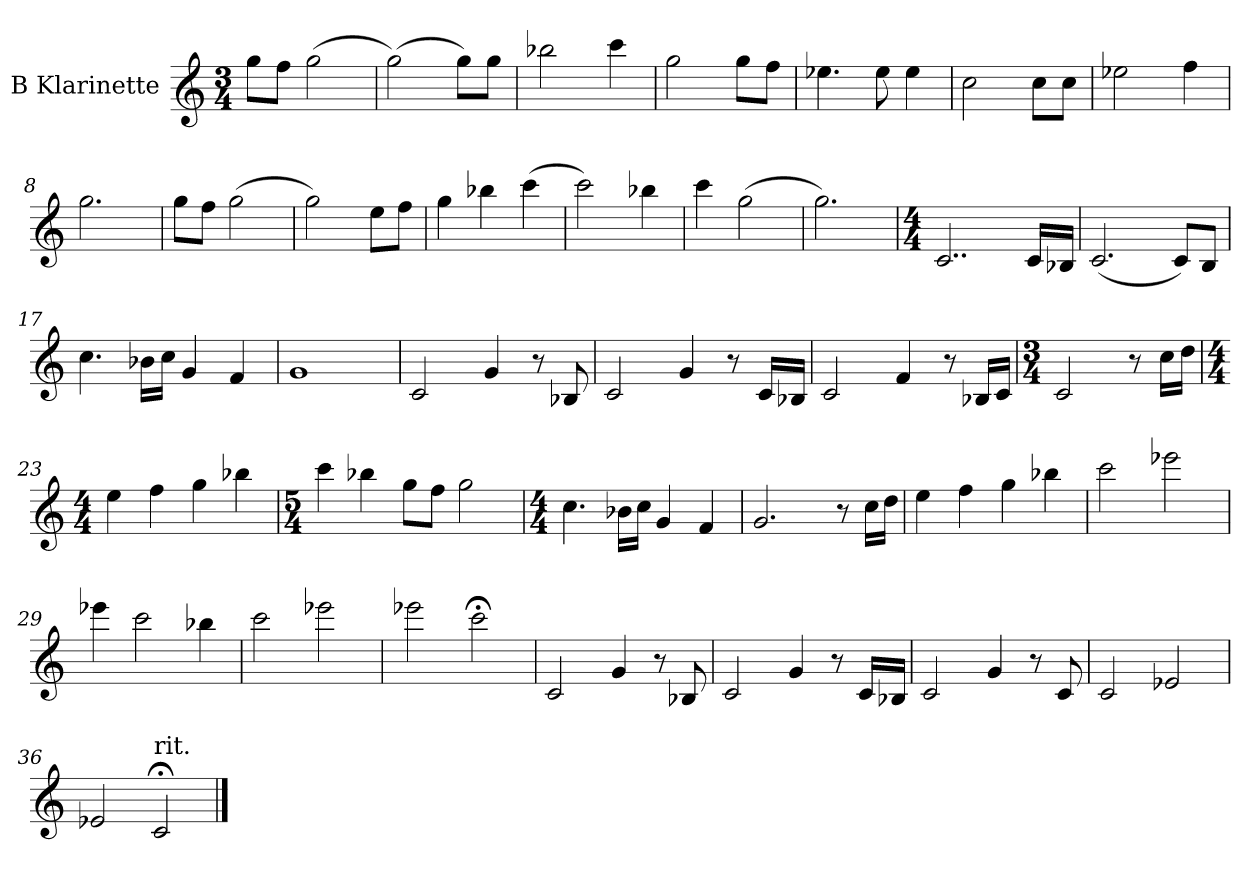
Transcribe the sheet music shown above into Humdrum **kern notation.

**kern
*part1
*staff1
*I"B Klarinette
*I'B Kl.
*clefG2
*ITrd1c2
*k[b-e-]
*M3/4
*MM100
=1
8ff\L
8ee-\J
(2ff\
=2
(2ff\)
8ff\L)
8ff\J
=3
2aa-X\
4bb-\
=4
2ff\
8ff\L
8ee-\J
=5
4.dd-X\
8dd-\
4dd-\
=6
2b-\
8b-\L
8b-\J
=7
2dd-X\
4ee-\
=8
2.ff\
=9
8ff\L
8ee-\J
(2ff\
=10
2ff\)
8dd\L
8ee-\J
=11
4ff\
4aa-X\
(4bb-\
!!LO:LB:g=z
=12
2bb-\)
4aa-X\
=13
4bb-\
(2ff\
=14
2.ff\)
=15
*M4/4
*MM92
2..B-/
16B-/LL
16A-X/JJ
=16
(2.B-/
8B-/L)
8A/J
=17
4.b-\
16a-X\LL
16b-\JJ
4f/
4e-/
=18
1f
=19
2B-/
4f/
8r
8A-X/
=20
2B-/
4f/
8r
16B-/LL
16A-X/JJ
!!LO:LB:g=z
=21
2B-/
4e-/
8r
16A-X/LL
16B-/JJ
=22
*M3/4
2B-/
8r
16b-\LL
16cc\JJ
=23
*M4/4
4dd\
4ee-\
4ff\
4aa-X\
=24
*M5/4
4bb-\
4aa-X\
8ff\L
8ee-\J
2ff\
=25
*M4/4
4.b-\
16a-X\LL
16b-\JJ
4f/
4e-/
=26
2.f/
8r
16b-\LL
16cc\JJ
=27
4dd\
4ee-\
4ff\
4aa-X\
!!LO:LB:g=z
=28
2bb-\
2ddd-X\
=29
4ddd-X\
2bb-\
4aa-X\
=30
2bb-\
2ddd-X\
=31
2ddd-X\
2bb-;<Z\
=32
2B-/
4f/
8r
8A-X/
=33
2B-/
4f/
8r
16B-/LL
16A-X/JJ
=34
2B-/
4f/
8r
8B-/
=35
2B-/
2d-X/
=36
2d-X/
!LO:TX:a:t=rit.
2B-;</
==
*-
